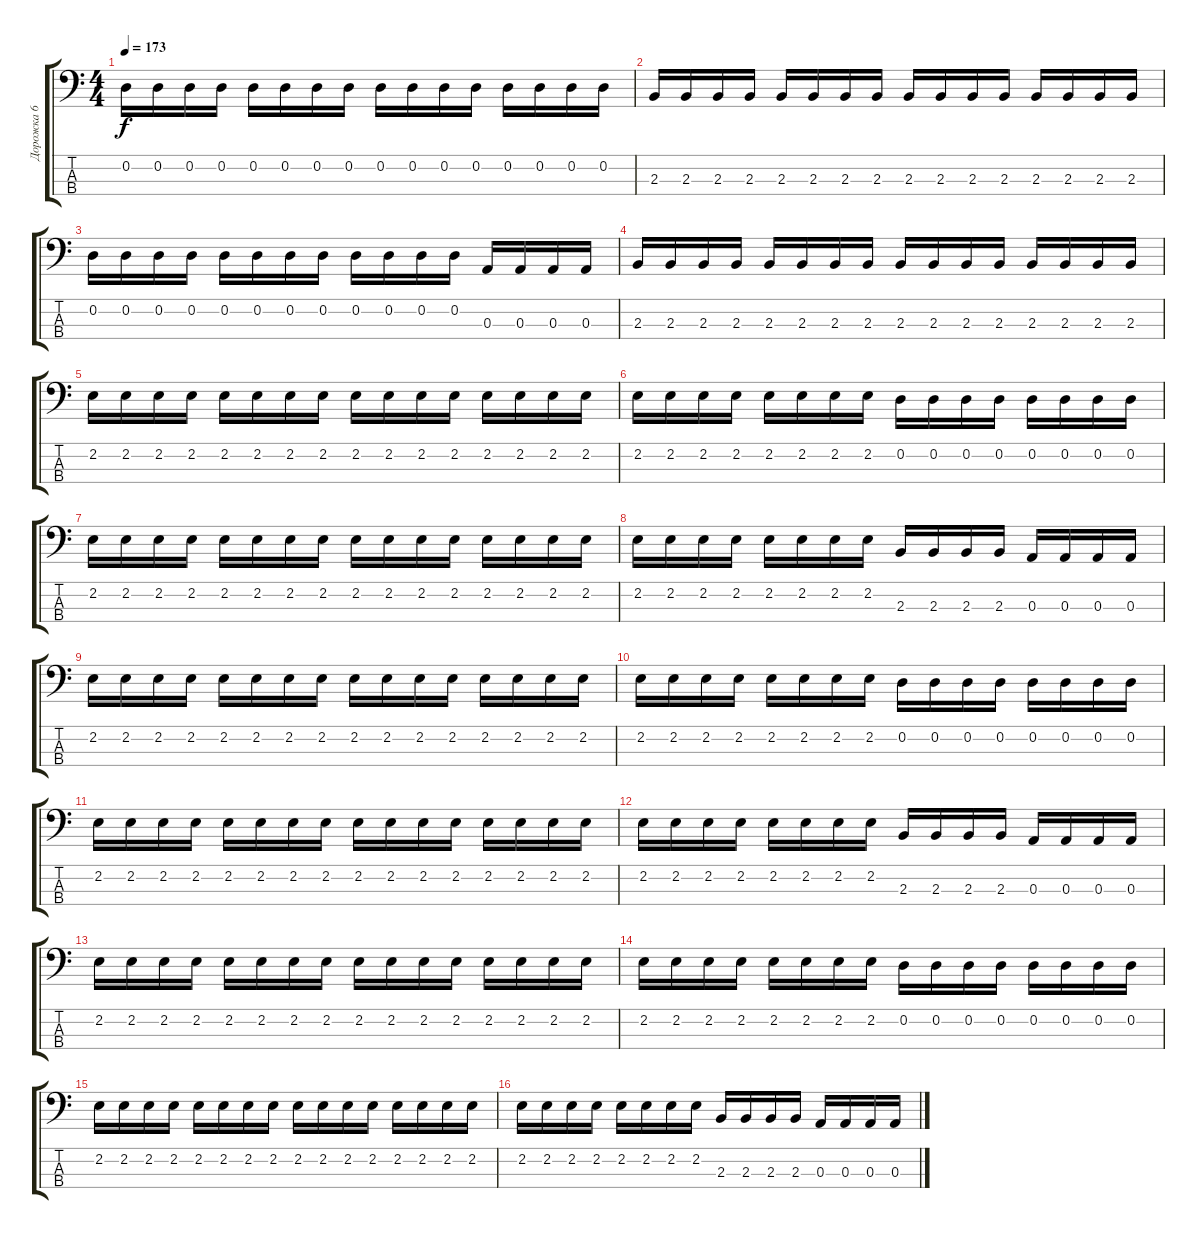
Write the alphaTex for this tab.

\track ("Дорожка 6" "Дорожка 6") {instrument electricbassfinger}
\staff {score tabs}
\tuning (G2 D2 A1 E1) {hide}
\ts (4 4)
\tempo 173
\clef f4
\ks c
0.2.16{dy f} 0.2.16 0.2.16 0.2.16 0.2.16 0.2.16 0.2.16 0.2.16 0.2.16 0.2.16 0.2.16 0.2.16 0.2.16 0.2.16 0.2.16 0.2.16 |
2.3.16 2.3.16 2.3.16 2.3.16 2.3.16 2.3.16 2.3.16 2.3.16 2.3.16 2.3.16 2.3.16 2.3.16 2.3.16 2.3.16 2.3.16 2.3.16 |
0.2.16 0.2.16 0.2.16 0.2.16 0.2.16 0.2.16 0.2.16 0.2.16 0.2.16 0.2.16 0.2.16 0.2.16 0.3.16 0.3.16 0.3.16 0.3.16 |
2.3.16 2.3.16 2.3.16 2.3.16 2.3.16 2.3.16 2.3.16 2.3.16 2.3.16 2.3.16 2.3.16 2.3.16 2.3.16 2.3.16 2.3.16 2.3.16 |
2.2.16 2.2.16 2.2.16 2.2.16 2.2.16 2.2.16 2.2.16 2.2.16 2.2.16 2.2.16 2.2.16 2.2.16 2.2.16 2.2.16 2.2.16 2.2.16 |
2.2.16 2.2.16 2.2.16 2.2.16 2.2.16 2.2.16 2.2.16 2.2.16 0.2.16 0.2.16 0.2.16 0.2.16 0.2.16 0.2.16 0.2.16 0.2.16 |
2.2.16 2.2.16 2.2.16 2.2.16 2.2.16 2.2.16 2.2.16 2.2.16 2.2.16 2.2.16 2.2.16 2.2.16 2.2.16 2.2.16 2.2.16 2.2.16 |
2.2.16 2.2.16 2.2.16 2.2.16 2.2.16 2.2.16 2.2.16 2.2.16 2.3.16 2.3.16 2.3.16 2.3.16 0.3.16 0.3.16 0.3.16 0.3.16 |
2.2.16 2.2.16 2.2.16 2.2.16 2.2.16 2.2.16 2.2.16 2.2.16 2.2.16 2.2.16 2.2.16 2.2.16 2.2.16 2.2.16 2.2.16 2.2.16 |
2.2.16 2.2.16 2.2.16 2.2.16 2.2.16 2.2.16 2.2.16 2.2.16 0.2.16 0.2.16 0.2.16 0.2.16 0.2.16 0.2.16 0.2.16 0.2.16 |
2.2.16 2.2.16 2.2.16 2.2.16 2.2.16 2.2.16 2.2.16 2.2.16 2.2.16 2.2.16 2.2.16 2.2.16 2.2.16 2.2.16 2.2.16 2.2.16 |
2.2.16 2.2.16 2.2.16 2.2.16 2.2.16 2.2.16 2.2.16 2.2.16 2.3.16 2.3.16 2.3.16 2.3.16 0.3.16 0.3.16 0.3.16 0.3.16 |
2.2.16 2.2.16 2.2.16 2.2.16 2.2.16 2.2.16 2.2.16 2.2.16 2.2.16 2.2.16 2.2.16 2.2.16 2.2.16 2.2.16 2.2.16 2.2.16 |
2.2.16 2.2.16 2.2.16 2.2.16 2.2.16 2.2.16 2.2.16 2.2.16 0.2.16 0.2.16 0.2.16 0.2.16 0.2.16 0.2.16 0.2.16 0.2.16 |
2.2.16 2.2.16 2.2.16 2.2.16 2.2.16 2.2.16 2.2.16 2.2.16 2.2.16 2.2.16 2.2.16 2.2.16 2.2.16 2.2.16 2.2.16 2.2.16 |
2.2.16 2.2.16 2.2.16 2.2.16 2.2.16 2.2.16 2.2.16 2.2.16 2.3.16 2.3.16 2.3.16 2.3.16 0.3.16 0.3.16 0.3.16 0.3.16
